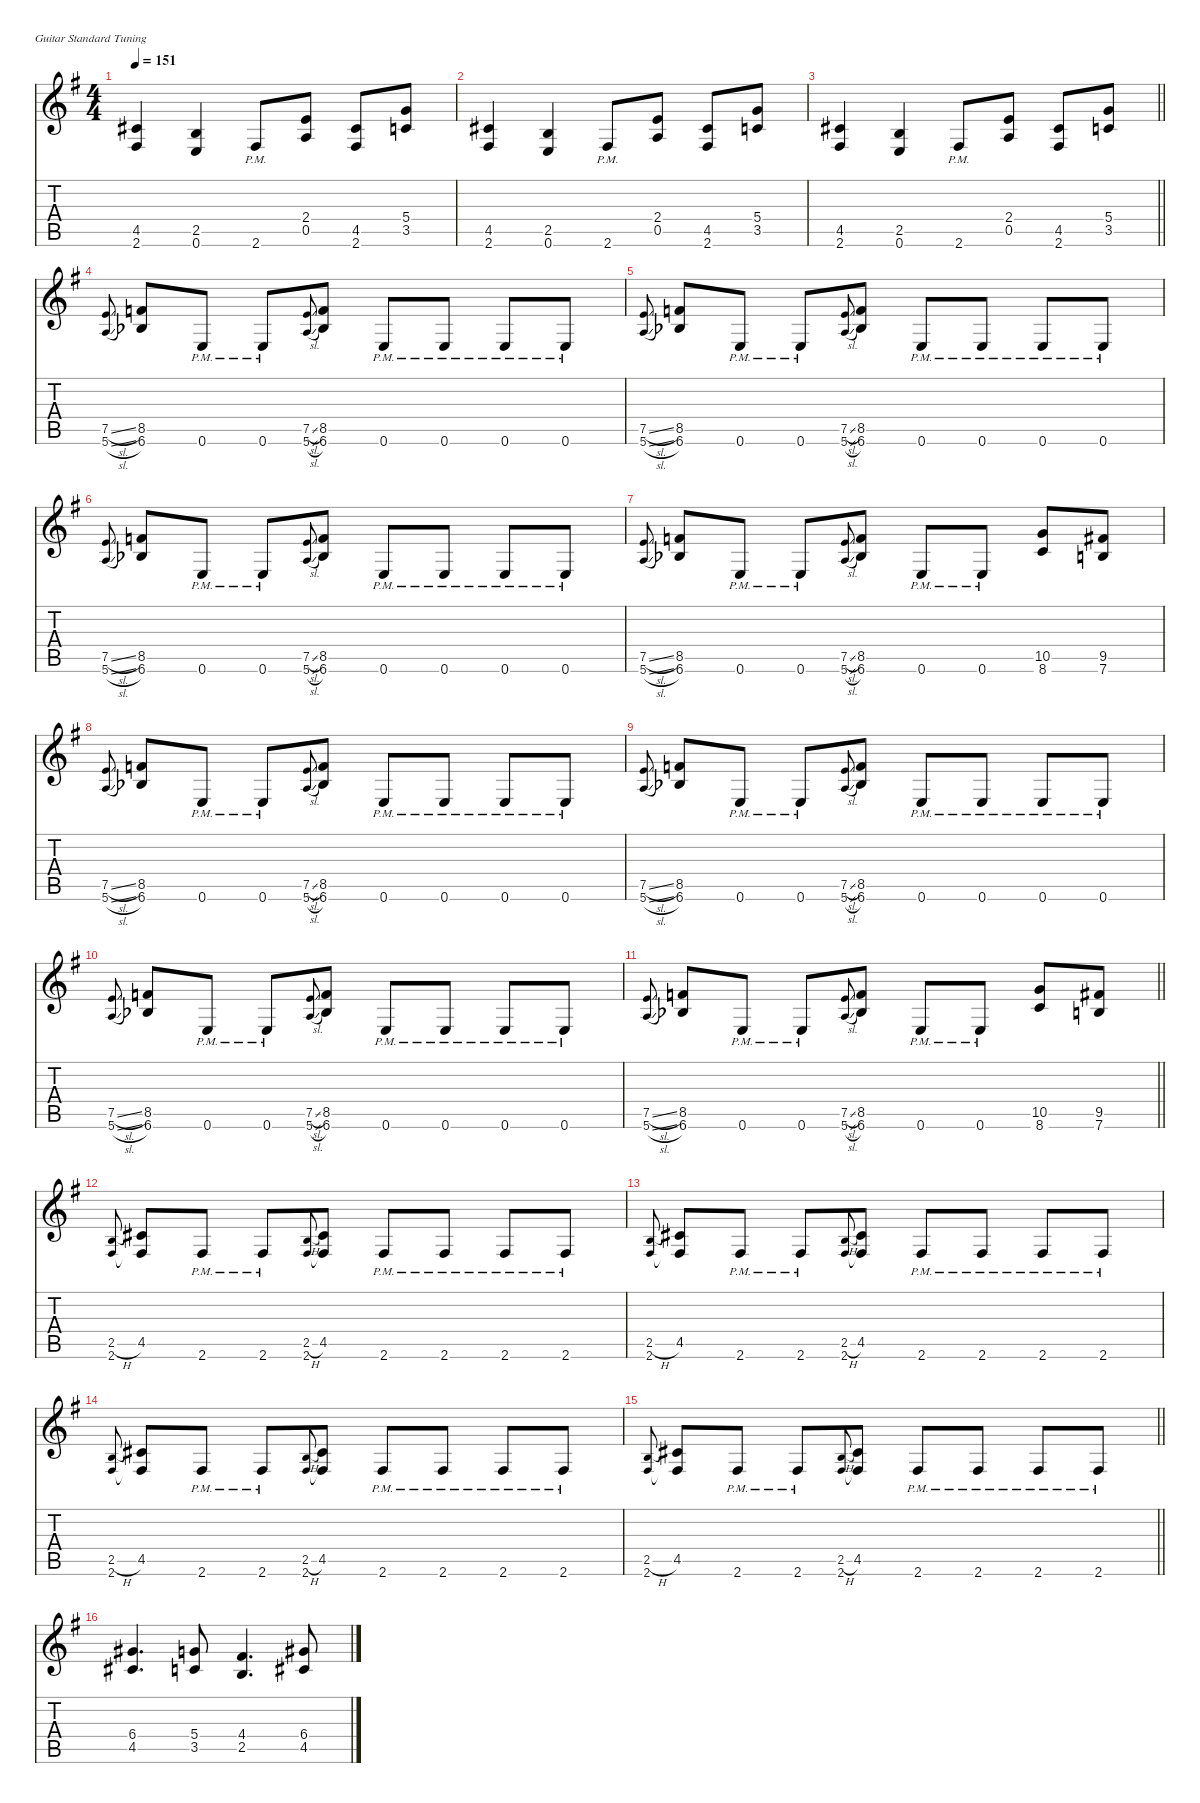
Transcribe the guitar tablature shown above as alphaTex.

\defaultSystemsLayout 4
\hideDynamics
\bracketExtendMode nobrackets
\singleTrackTrackNamePolicy hidden
\multiTrackTrackNamePolicy hidden
\otherSystemsTrackNameOrientation horizontal
\track ("Guitar 1" "dist.guit.") {defaultSystemsLayout 4 mute instrument distortionguitar}
\staff {score tabs}
\tuning (E4 B3 G3 D3 A2 E2)
\ts (4 4)
\tempo 151
\clef g2
\ks eminor
(4.5{acc #} 2.6{acc #}).4{dy f beam Up} (2.5{acc forcenatural} 0.6{acc forcenatural}).4{beam Up} 2.6{pm acc #}.8{beam Up} (2.4{acc forcenatural} 0.5{acc forcenatural}).8{beam Up} (4.5{acc #} 2.6{acc #}).8{beam Up} (5.4{acc forcenatural} 3.5{acc forcenatural}).8{beam Up} |
(4.5{acc #} 2.6{acc #}).4{beam Up} (2.5{acc forcenatural} 0.6{acc forcenatural}).4{beam Up} 2.6{pm acc #}.8{beam Up} (2.4{acc forcenatural} 0.5{acc forcenatural}).8{beam Up} (4.5{acc #} 2.6{acc #}).8{beam Up} (5.4{acc forcenatural} 3.5{acc forcenatural}).8{beam Up} |
\barLineRight lightlight
(4.5{acc #} 2.6{acc #}).4{beam Up} (2.5{acc forcenatural} 0.6{acc forcenatural}).4{beam Up} 2.6{pm acc #}.8{beam Up} (2.4{acc forcenatural} 0.5{acc forcenatural}).8{beam Up} (4.5{acc #} 2.6{acc #}).8{beam Up} (5.4{acc forcenatural} 3.5{acc forcenatural}).8{beam Up} |
(7.5{sl acc forcenatural} 5.6{sl acc forcenatural}).8{gr onbeat beam Up} (8.5{acc forcenatural} 6.6{acc b}).8{beam Up} 0.6{pm acc forcenatural}.8{beam Up} 0.6{pm acc forcenatural}.8{beam Up} (7.5{sl acc forcenatural} 5.6{sl acc forcenatural}).8{gr onbeat beam Up} (8.5{acc forcenatural} 6.6{acc b}).8{beam Up} 0.6{pm acc forcenatural}.8{beam Up} 0.6{pm acc forcenatural}.8{beam Up} 0.6{pm acc forcenatural}.8{beam Up} 0.6{pm acc forcenatural}.8{beam Up} |
(7.5{sl acc forcenatural} 5.6{sl acc forcenatural}).8{gr onbeat beam Up} (8.5{acc forcenatural} 6.6{acc b}).8{beam Up} 0.6{pm acc forcenatural}.8{beam Up} 0.6{pm acc forcenatural}.8{beam Up} (7.5{sl acc forcenatural} 5.6{sl acc forcenatural}).8{gr onbeat beam Up} (8.5{acc forcenatural} 6.6{acc b}).8{beam Up} 0.6{pm acc forcenatural}.8{beam Up} 0.6{pm acc forcenatural}.8{beam Up} 0.6{pm acc forcenatural}.8{beam Up} 0.6{pm acc forcenatural}.8{beam Up} |
(7.5{sl acc forcenatural} 5.6{sl acc forcenatural}).8{gr onbeat beam Up} (8.5{acc forcenatural} 6.6{acc b}).8{beam Up} 0.6{pm acc forcenatural}.8{beam Up} 0.6{pm acc forcenatural}.8{beam Up} (7.5{sl acc forcenatural} 5.6{sl acc forcenatural}).8{gr onbeat beam Up} (8.5{acc forcenatural} 6.6{acc b}).8{beam Up} 0.6{pm acc forcenatural}.8{beam Up} 0.6{pm acc forcenatural}.8{beam Up} 0.6{pm acc forcenatural}.8{beam Up} 0.6{pm acc forcenatural}.8{beam Up} |
(7.5{sl acc forcenatural} 5.6{sl acc forcenatural}).8{gr onbeat beam Up} (8.5{acc forcenatural} 6.6{acc b}).8{beam Up} 0.6{pm acc forcenatural}.8{beam Up} 0.6{pm acc forcenatural}.8{beam Up} (7.5{sl acc forcenatural} 5.6{sl acc forcenatural}).8{gr onbeat beam Up} (8.5{acc forcenatural} 6.6{acc b}).8{beam Up} 0.6{pm acc forcenatural}.8{beam Up} 0.6{pm acc forcenatural}.8{beam Up} (10.5{acc forcenatural} 8.6{acc forcenatural}).8{beam Up} (9.5{acc #} 7.6{acc forcenatural}).8{beam Up} |
(7.5{sl acc forcenatural} 5.6{sl acc forcenatural}).8{gr onbeat beam Up} (8.5{acc forcenatural} 6.6{acc b}).8{beam Up} 0.6{pm acc forcenatural}.8{beam Up} 0.6{pm acc forcenatural}.8{beam Up} (7.5{sl acc forcenatural} 5.6{sl acc forcenatural}).8{gr onbeat beam Up} (8.5{acc forcenatural} 6.6{acc b}).8{beam Up} 0.6{pm acc forcenatural}.8{beam Up} 0.6{pm acc forcenatural}.8{beam Up} 0.6{pm acc forcenatural}.8{beam Up} 0.6{pm acc forcenatural}.8{beam Up} |
(7.5{sl acc forcenatural} 5.6{sl acc forcenatural}).8{gr onbeat beam Up} (8.5{acc forcenatural} 6.6{acc b}).8{beam Up} 0.6{pm acc forcenatural}.8{beam Up} 0.6{pm acc forcenatural}.8{beam Up} (7.5{sl acc forcenatural} 5.6{sl acc forcenatural}).8{gr onbeat beam Up} (8.5{acc forcenatural} 6.6{acc b}).8{beam Up} 0.6{pm acc forcenatural}.8{beam Up} 0.6{pm acc forcenatural}.8{beam Up} 0.6{pm acc forcenatural}.8{beam Up} 0.6{pm acc forcenatural}.8{beam Up} |
(7.5{sl acc forcenatural} 5.6{sl acc forcenatural}).8{gr onbeat beam Up} (8.5{acc forcenatural} 6.6{acc b}).8{beam Up} 0.6{pm acc forcenatural}.8{beam Up} 0.6{pm acc forcenatural}.8{beam Up} (7.5{sl acc forcenatural} 5.6{sl acc forcenatural}).8{gr onbeat beam Up} (8.5{acc forcenatural} 6.6{acc b}).8{beam Up} 0.6{pm acc forcenatural}.8{beam Up} 0.6{pm acc forcenatural}.8{beam Up} 0.6{pm acc forcenatural}.8{beam Up} 0.6{pm acc forcenatural}.8{beam Up} |
\barLineRight lightlight
(7.5{sl acc forcenatural} 5.6{sl acc forcenatural}).8{gr onbeat beam Up} (8.5{acc forcenatural} 6.6{acc b}).8{beam Up} 0.6{pm acc forcenatural}.8{beam Up} 0.6{pm acc forcenatural}.8{beam Up} (7.5{sl acc forcenatural} 5.6{sl acc forcenatural}).8{gr onbeat beam Up} (8.5{acc forcenatural} 6.6{acc b}).8{beam Up} 0.6{pm acc forcenatural}.8{beam Up} 0.6{pm acc forcenatural}.8{beam Up} (10.5{acc forcenatural} 8.6{acc forcenatural}).8{beam Up} (9.5{acc #} 7.6{acc forcenatural}).8{beam Up} |
(2.5{h acc forcenatural} 2.6{acc #}).8{gr onbeat beam Up} (4.5{acc #} 2.6{t acc #}).8{beam Up} 2.6{pm acc #}.8{beam Up} 2.6{pm acc #}.8{beam Up} (2.5{h acc forcenatural} 2.6{acc #}).8{gr onbeat beam Up} (4.5{acc #} 2.6{t acc #}).8{beam Up} 2.6{pm acc #}.8{beam Up} 2.6{pm acc #}.8{beam Up} 2.6{pm acc #}.8{beam Up} 2.6{pm acc #}.8{beam Up} |
(2.5{h acc forcenatural} 2.6{acc #}).8{gr onbeat beam Up} (4.5{acc #} 2.6{t acc #}).8{beam Up} 2.6{pm acc #}.8{beam Up} 2.6{pm acc #}.8{beam Up} (2.5{h acc forcenatural} 2.6{acc #}).8{gr onbeat beam Up} (4.5{acc #} 2.6{t acc #}).8{beam Up} 2.6{pm acc #}.8{beam Up} 2.6{pm acc #}.8{beam Up} 2.6{pm acc #}.8{beam Up} 2.6{pm acc #}.8{beam Up} |
(2.5{h acc forcenatural} 2.6{acc #}).8{gr onbeat beam Up} (4.5{acc #} 2.6{t acc #}).8{beam Up} 2.6{pm acc #}.8{beam Up} 2.6{pm acc #}.8{beam Up} (2.5{h acc forcenatural} 2.6{acc #}).8{gr onbeat beam Up} (4.5{acc #} 2.6{t acc #}).8{beam Up} 2.6{pm acc #}.8{beam Up} 2.6{pm acc #}.8{beam Up} 2.6{pm acc #}.8{beam Up} 2.6{pm acc #}.8{beam Up} |
\barLineRight lightlight
(2.5{h acc forcenatural} 2.6{acc #}).8{gr onbeat beam Up} (4.5{acc #} 2.6{t acc #}).8{beam Up} 2.6{pm acc #}.8{beam Up} 2.6{pm acc #}.8{beam Up} (2.5{h acc forcenatural} 2.6{acc #}).8{gr onbeat beam Up} (4.5{acc #} 2.6{t acc #}).8{beam Up} 2.6{pm acc #}.8{beam Up} 2.6{pm acc #}.8{beam Up} 2.6{pm acc #}.8{beam Up} 2.6{pm acc #}.8{beam Up} |
(6.4{acc #} 4.5{acc #}).4{d beam Up} (5.4{acc forcenatural} 3.5{acc forcenatural}).8{beam Up} (4.4{acc #} 2.5{acc forcenatural}).4{d beam Up} (6.4{acc #} 4.5{acc #}).8{beam Up}
